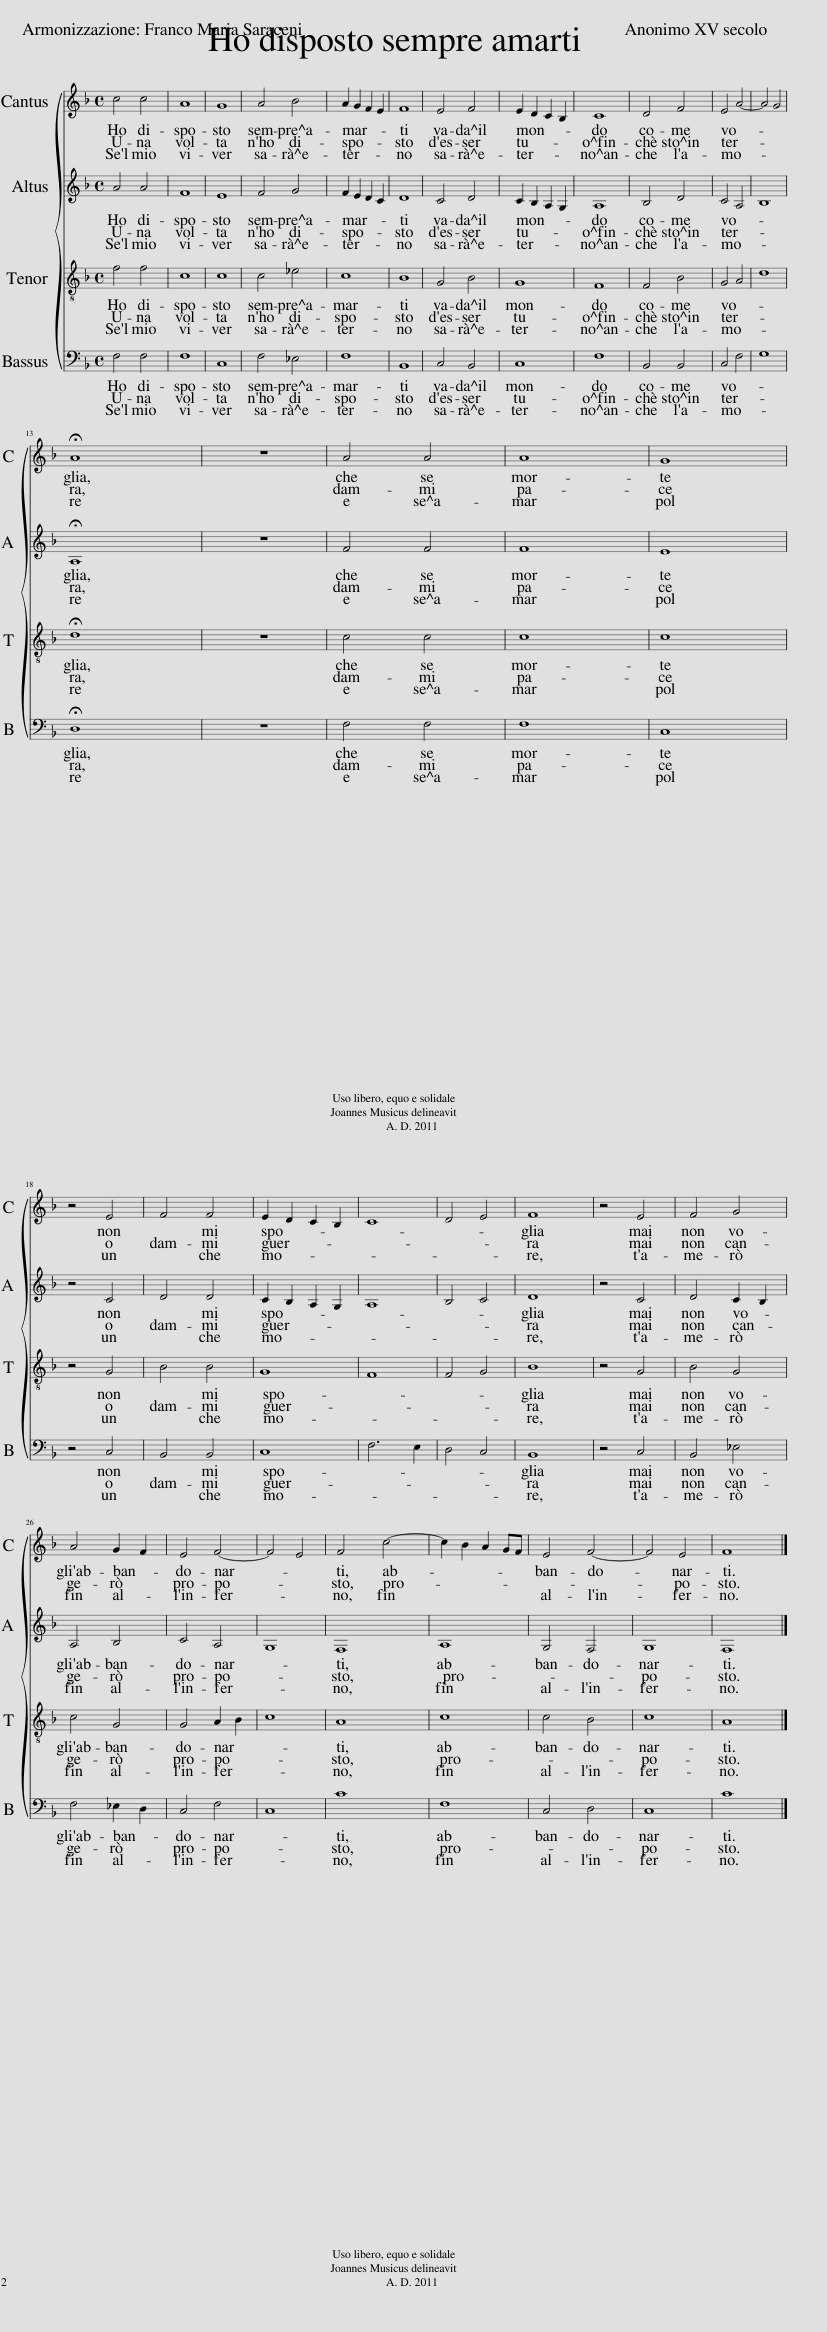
X:1
%%score { 1 2 3 4 }
L:1/8
M:4/4
I:linebreak $
K:F
V:1 treble
V:2 treble
V:3 treble-8
V:4 bass
V:1
 c4 c4 | A8 | G8 | A4 B4 | A2 G2 F2 E2 | %5
 F8 | E4 F4 | E2 D2 C2 B,2 | C8 | D4 F4 | %10
 E4 A4- | A4 G4 |$ !fermata!A8 | z8 | A4 A4 | %15
 A8 | G8 |$ z4 E4 | F4 F4 | E2 D2 C2 B,2 | %20
 C8 | D4 E4 | F8 | z4 E4 | F4 G4 |$ %25
 A4 G2 F2 | E4 F4- | F4 E4 | F4 c4- | c2 B2 A2 GF | %30
 E4 F4- | F4 E4 | F8 |] %33
V:2
 A4 A4 | F8 | E8 | F4 G4 | F2 E2 D2 C2 | %5
 D8 | C4 D4 | C2 B,2 A,2 G,2 | A,8 | B,4 D4 | %10
 C4 A,4 | B,8 |$ !fermata!A,8 | z8 | F4 F4 | %15
 F8 | E8 |$ z4 C4 | D4 D4 | C2 B,2 A,2 G,2 | %20
 A,8 | B,4 C4 | D8 | z4 C4 | D4 C2 B,2 |$ %25
 A,4 B,4 | C4 A,4 | G,8 | F,8 | A,8 | %30
 G,4 F,4 | G,8 | F,8 |] %33
V:3
 f4 f4 | c8 | c8 | c4 _e4 | c8 | %5
 B8 | G4 B4 | G8 | F8 | F4 B4 | %10
 G4 A4 | d8 |$ !fermata!d8 | z8 | c4 c4 | %15
 c8 | c8 |$ z4 G4 | B4 B4 | G8 | %20
 F8 | F4 G4 | B8 | z4 G4 | B4 G4 |$ %25
 c4 G4 | G4 A2 B2 | c8 | A8 | c8 | %30
 c4 B4 | c8 | A8 |] %33
V:4
 F,4 F,4 | F,8 | C,8 | F,4 _E,4 | F,8 | %5
 B,,8 | C,4 B,,4 | C,8 | F,8 | B,,4 B,,4 | %10
 C,4 F,4 | G,8 |$ !fermata!D,8 | z8 | F,4 F,4 | %15
 F,8 | C,8 |$ z4 C,4 | B,,4 B,,4 | C,8 | %20
 F,6 E,2 | D,4 C,4 | B,,8 | z4 C,4 | B,,4 _E,4 |$ %25
 F,4 _E,2 D,2 | C,4 F,4 | C,8 | C8 | F,8 | %30
 C,4 D,4 | C,8 | C8 |] %33
